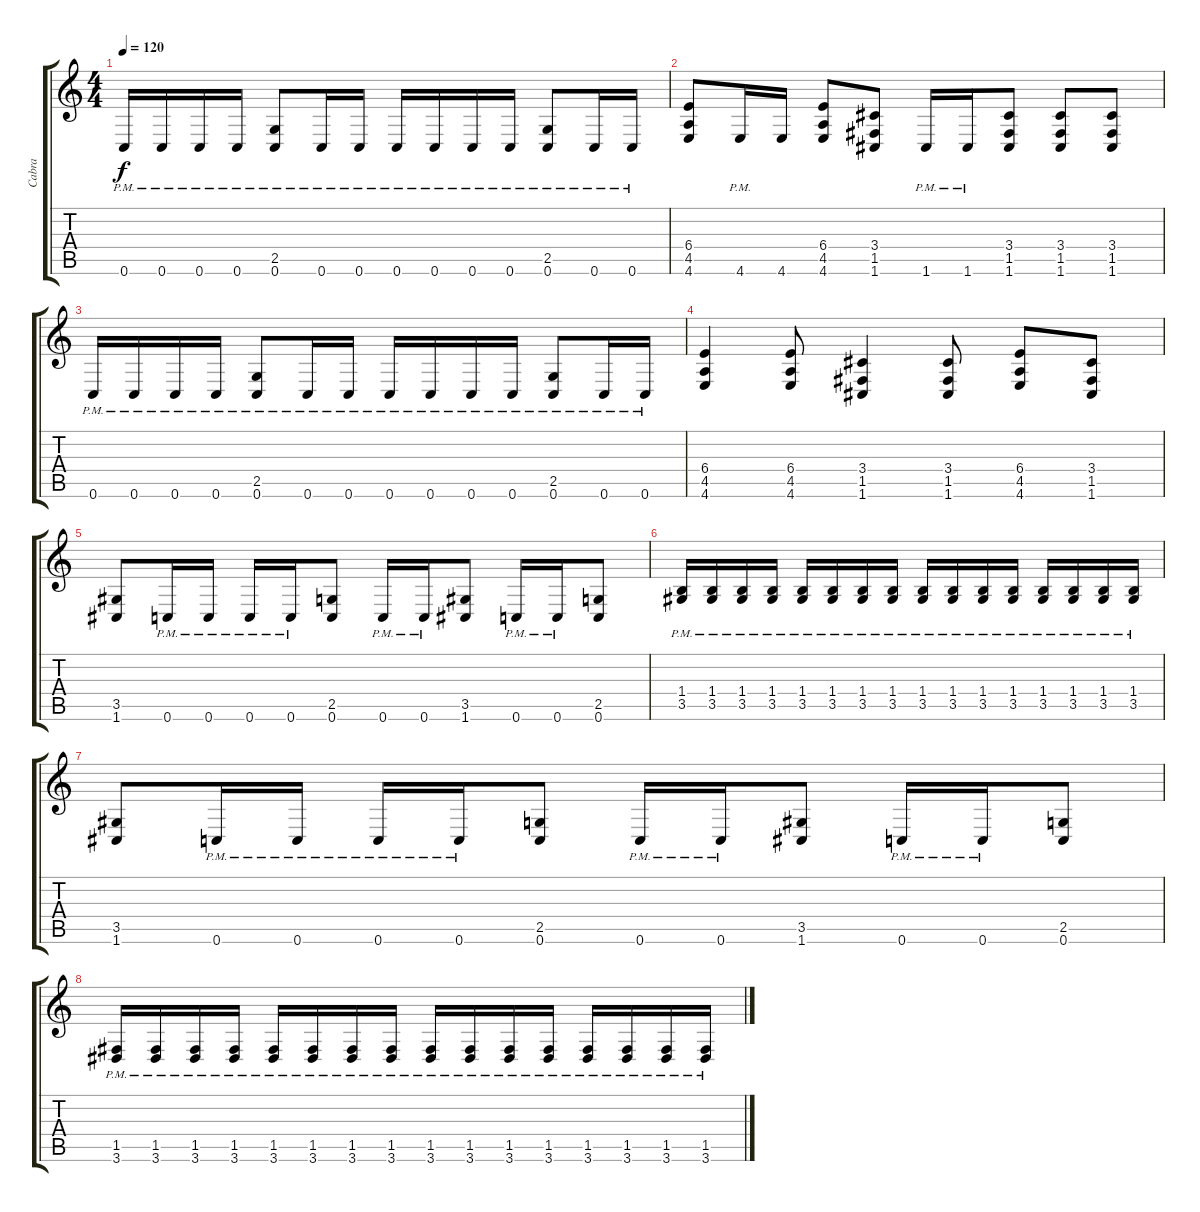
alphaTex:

\track ("Cabra" "Cabra") {instrument distortionguitar}
\staff {score tabs}
\tuning (C4 G3 Eb3 Bb2 F2 C2) {hide}
\ts (4 4)
\tempo 120
\clef g2
\ks c
0.6{pm}.16{dy f} 0.6{pm}.16 0.6{pm}.16 0.6{pm}.16 (2.5{pm} 0.6{pm}).8 0.6{pm}.16 0.6{pm}.16 0.6{pm}.16 0.6{pm}.16 0.6{pm}.16 0.6{pm}.16 (2.5{pm} 0.6{pm}).8 0.6{pm}.16 0.6{pm}.16 |
(6.4 4.5 4.6).8 4.6{pm}.16 4.6.16 (6.4 4.5 4.6).8 (3.4 1.5 1.6).8 1.6{pm}.16 1.6{pm}.16 (3.4 1.5 1.6).8 (3.4 1.5 1.6).8 (3.4 1.5 1.6).8 |
0.6{pm}.16 0.6{pm}.16 0.6{pm}.16 0.6{pm}.16 (2.5{pm} 0.6{pm}).8 0.6{pm}.16 0.6{pm}.16 0.6{pm}.16 0.6{pm}.16 0.6{pm}.16 0.6{pm}.16 (2.5{pm} 0.6{pm}).8 0.6{pm}.16 0.6{pm}.16 |
(6.4 4.5 4.6).4 (6.4 4.5 4.6).8 (3.4 1.5 1.6).4 (3.4 1.5 1.6).8 (6.4 4.5 4.6).8 (3.4 1.5 1.6).8 |
(3.5 1.6).8 0.6{pm}.16 0.6{pm}.16 0.6{pm}.16 0.6{pm}.16 (2.5 0.6).8 0.6{pm}.16 0.6{pm}.16 (3.5 1.6).8 0.6{pm}.16 0.6{pm}.16 (2.5 0.6).8 |
(1.4{pm} 3.5{pm}).16 (1.4{pm} 3.5{pm}).16 (1.4{pm} 3.5{pm}).16 (1.4{pm} 3.5{pm}).16 (1.4{pm} 3.5{pm}).16 (1.4{pm} 3.5{pm}).16 (1.4{pm} 3.5{pm}).16 (1.4{pm} 3.5{pm}).16 (1.4{pm} 3.5{pm}).16 (1.4{pm} 3.5{pm}).16 (1.4{pm} 3.5{pm}).16 (1.4{pm} 3.5{pm}).16 (1.4{pm} 3.5{pm}).16 (1.4{pm} 3.5{pm}).16 (1.4{pm} 3.5{pm}).16 (1.4{pm} 3.5{pm}).16 |
(3.5 1.6).8 0.6{pm}.16 0.6{pm}.16 0.6{pm}.16 0.6{pm}.16 (2.5 0.6).8 0.6{pm}.16 0.6{pm}.16 (3.5 1.6).8 0.6{pm}.16 0.6{pm}.16 (2.5 0.6).8 |
(1.5{pm} 3.6{pm}).16 (1.5{pm} 3.6{pm}).16 (1.5{pm} 3.6{pm}).16 (1.5{pm} 3.6{pm}).16 (1.5{pm} 3.6{pm}).16 (1.5{pm} 3.6{pm}).16 (1.5{pm} 3.6{pm}).16 (1.5{pm} 3.6{pm}).16 (1.5{pm} 3.6{pm}).16 (1.5{pm} 3.6{pm}).16 (1.5{pm} 3.6{pm}).16 (1.5{pm} 3.6{pm}).16 (1.5{pm} 3.6{pm}).16 (1.5{pm} 3.6{pm}).16 (1.5{pm} 3.6{pm}).16 (1.5{pm} 3.6{pm}).16
